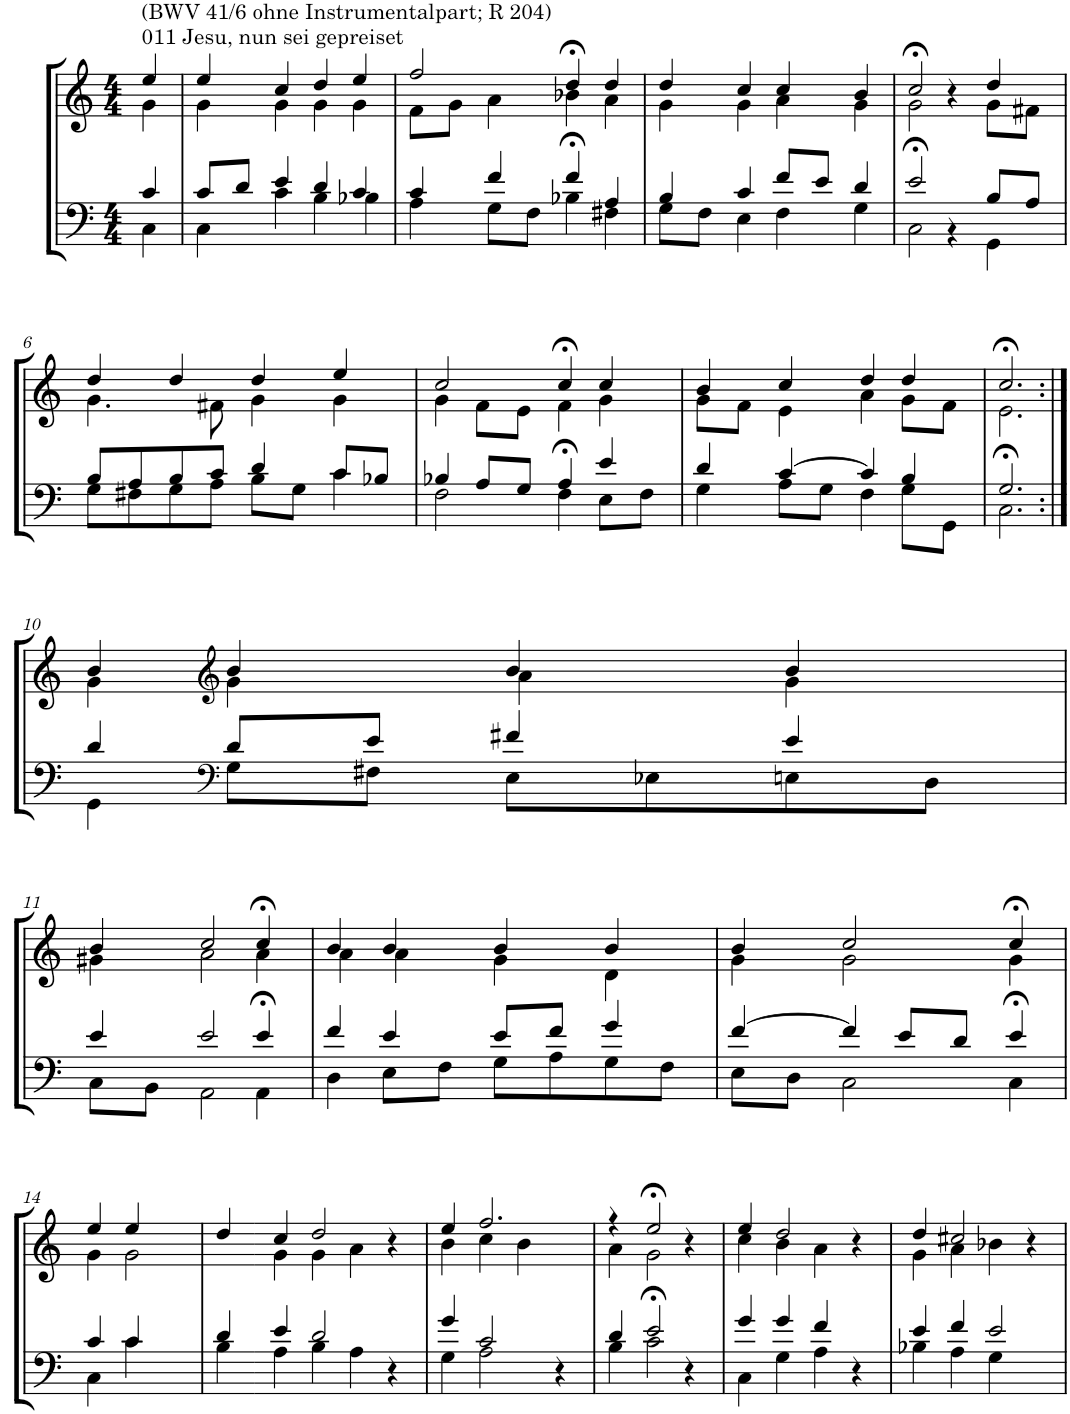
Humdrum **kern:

**kern	**kern
*part2	*part1
*staff2	*staff1
*I"Tenor/Baß	*I"Sopran/Alt
*clefF4	*clefG2
*k[]	*k[]
*M4/4	*M4/4
=1	=1
*^	*^
!	!	!LO:TX:a:t=011 Jesu, nun sei gepreiset	!
!	!	!LO:TX:a:t=(BWV 41/6 ohne Instrumentalpart; R 204)	!
4c/	4C\	4ee/	4g\
=2	=2	=2	=2
8c/L	4C\	4ee/	4g\
8d/J	.	.	.
4e/	4c\	4cc/	4g\
4d/	4B\	4dd/	4g\
4c/	4B-X\	4ee/	4g\
=3	=3	=3	=3
4c/	4A\	2ff/	8f\L
.	.	.	8g\J
4f/	8G\L	.	4a\
.	8F\J	.	.
4f/	4B-X>\	4dd>/	4b-X\
4A/	4F#X\	4dd/	4a\
=4	=4	=4	=4
4B/	8G\L	4dd/	4g\
.	8F\J	.	.
4c/	4E\	4cc/	4g\
8f/L	4F\	4cc/	4a\
8e/J	.	.	.
4d/	4G\	4b/	4g\
=5	=5	=5	=5
2e/	2C>\	2cc>/	2g\
4ryy	4r	4r	4ryy
8B/L	4GG\	4dd/	8g\L
8A/J	.	.	8f#X\J
!!LO:LB:g=z	!!
=6	=6	=6	=6
8B/L	8G\L	4dd/	4.g\
8A/	8F#X\	.	.
8B/	8G\	4dd/	.
8c/J	8A\J	.	8f#X\
4d/	8B\L	4dd/	4g\
.	8G\J	.	.
8c/L	4c\	4ee/	4g\
8B-X/J	.	.	.
=7	=7	=7	=7
4B-X/	2F\	2cc/	4g\
8A/L	.	.	8f\L
8G/J	.	.	8e\J
4A/	4F>\	4cc>/	4f\
4e/	8E\L	4cc/	4g\
.	8F\J	.	.
=8	=8	=8	=8
4d/	4G\	4b/	8g\L
.	.	.	8f\J
[4c/	8A\L	4cc/	4e\
.	8G\J	.	.
4c/]	4F\	4dd/	4a\
4B/	8G\L	4dd/	8g\L
.	8GG\J	.	8f\J
=9	=9	=9	=9
2.G/	2.C>\	2.cc>/	2.e\
!!LO:LB:g=z	!!
=10:|!	=10:|!	=10:|!	=10:|!
4d/	4GG\	4b/	4g\
*clefF4	*	*clefG2	*
8d/L	8G\L	4b/	4g\
8e/J	8F#X\J	.	.
4f#X/	8E\L	4b/	4a\
.	8E-X\	.	.
4e/	8En\	4b/	4g\
.	8D\J	.	.
!!LO:LB:g=z	!!
=11	=11	=11	=11
4e/	8C\L	4b/	4g#X\
.	8BB\J	.	.
2e/	2AA\	2cc/	2a\
4e/	4AA>\	4cc>/	4a\
=12	=12	=12	=12
4f/	4D\	4b/	4a\
4e/	8E\L	4b/	4a\
.	8F\J	.	.
8e/L	8G\L	4b/	4g\
8f/J	8A\	.	.
4g/	8G\	4b/	4d\
.	8F\J	.	.
=13	=13	=13	=13
[4f/	8E\L	4b/	4g\
.	8D\J	.	.
4f/]	2C\	2cc/	2g\
8e/L	.	.	.
8d/J	.	.	.
4e/	4C>\	4cc>/	4g\
!!LO:LB:g=z	!!
=14	=14	=14	=14
4c/	4C\	4ee/	4g\
4c/	4c\	4ee/	2g\
4d/	4B\	4dd/	.
=15	=15	=15	=15
4e/	4A\	4cc/	4g\
2d/	4B\	2dd/	4g\
.	4A\	.	4a\
4r	4ryy	4r	4ryy
=16	=16	=16	=16
4g/	4G\	4ee/	4b\
2c/	2A\	2.ff/	4cc\
.	.	.	4b\
4r	4ryy	.	4ryy
=17	=17	=17	=17
4d/	4B\	4r	4a\
2e/	2c>\	2ee>/	2g\
4r	4ryy	4r	4ryy
=18	=18	=18	=18
4g/	4C\	4ee/	4cc\
4g/	4G\	2dd/	4b\
4f/	4A\	.	4a\
4r	4ryy	4r	4ryy
=19	=19	=19	=19
4e/	4B-X\	4dd/	4g\
4f/	4A\	2cc#X/	4a\
2e/	4G\	.	4b-X\
.	4ryy	4r	4ryy
*v	*v	*	*
*	*v	*v
=	=
*-	*-
